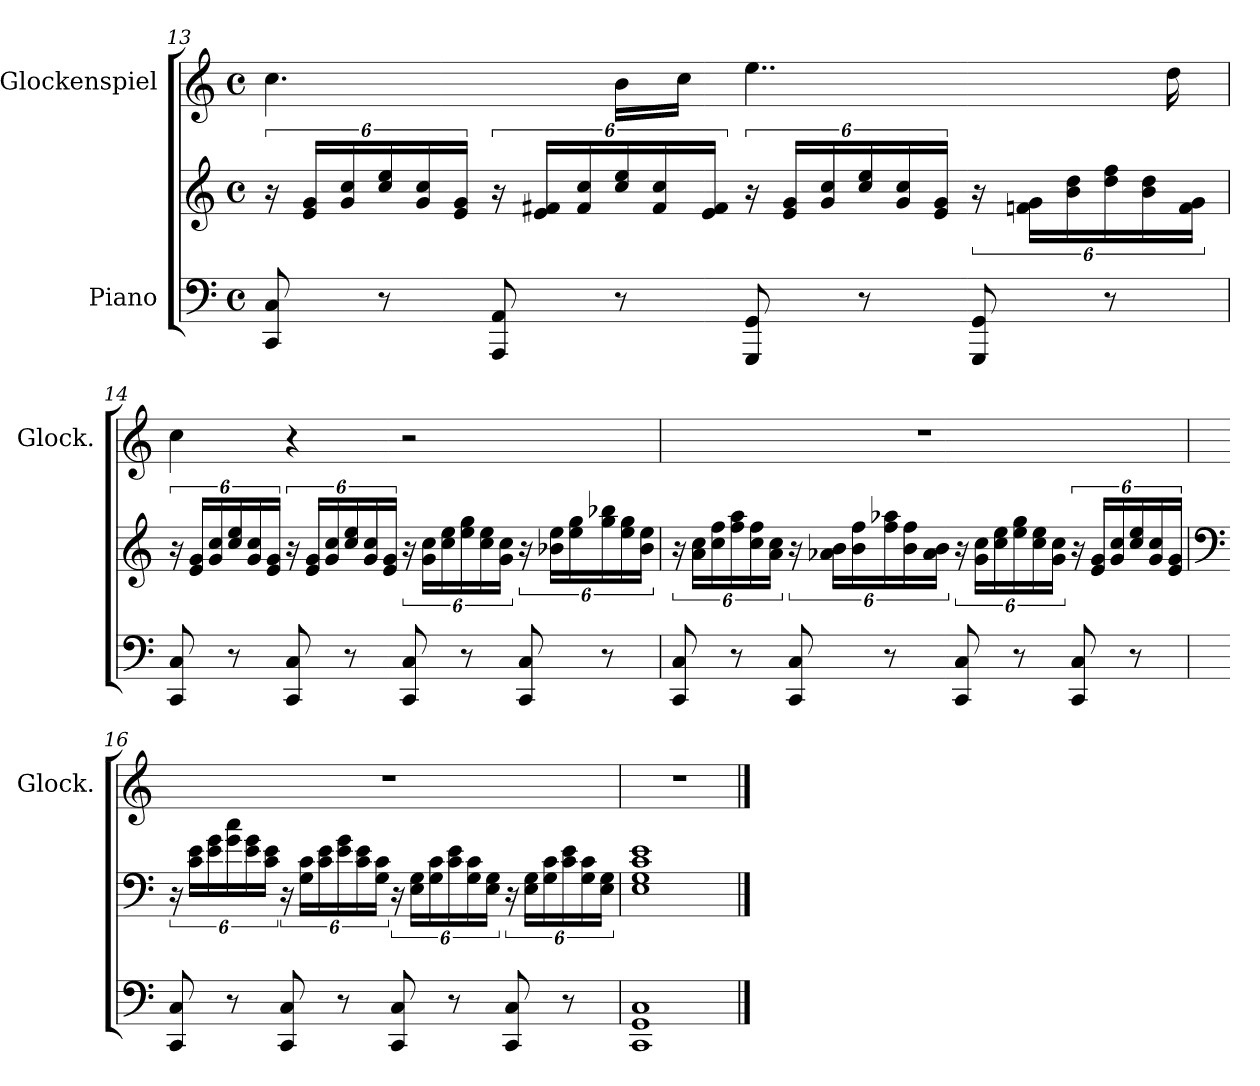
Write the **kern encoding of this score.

**kern	**kern	**kern
*part2	*part2	*part1
*staff3	*staff2	*staff1
*I"Piano	*	*I"Glockenspiel
*	*	*I'Glock.
!!LO:LB:g=z
*clefF4	*clefG2	*clefG2
*	*	*ITrd-14c-24
*k[]	*k[]	*k[]
*M4/4	*M4/4	*M4/4
*met(c)	*met(c)	*met(c)
=13	=13	=13
8CC/ 8C/	24r	4.cccc\
.	24e/ 24g/LL	.
.	24g/ 24cc/	.
8r	24cc/ 24ee/	.
.	24g/ 24cc/	.
.	24e/ 24g/JJ	.
8AAA/ 8AA/	24r	.
.	24e/ 24f#X/LL	.
.	24f#/ 24cc/	.
8r	24cc/ 24ee/	16bbb\LL
.	24f#/ 24cc/	.
.	.	16cccc\JJ
.	24e/ 24f#/JJ	.
8GGG/ 8GG/	24r	4..eeee\
.	24e/ 24g/LL	.
.	24g/ 24cc/	.
8r	24cc/ 24ee/	.
.	24g/ 24cc/	.
.	24e/ 24g/JJ	.
8GGG/ 8GG/	24r	.
.	24fn\ 24g\LL	.
.	24b\ 24dd\	.
8r	24dd\ 24ff\	.
.	24b\ 24dd\	.
.	.	16dddd\
.	24f\ 24g\JJ	.
=14	=14	=14
8CC/ 8C/	24r	4cccc\
.	24e/ 24g/LL	.
.	24g/ 24cc/	.
8r	24cc/ 24ee/	.
.	24g/ 24cc/	.
.	24e/ 24g/JJ	.
8CC/ 8C/	24r	4r
.	24e/ 24g/LL	.
.	24g/ 24cc/	.
8r	24cc/ 24ee/	.
.	24g/ 24cc/	.
.	24e/ 24g/JJ	.
8CC/ 8C/	24r	2r
.	24g\ 24cc\LL	.
.	24cc\ 24ee\	.
8r	24ee\ 24gg\	.
.	24cc\ 24ee\	.
.	24g\ 24cc\JJ	.
8CC/ 8C/	24r	.
.	24b-X\ 24ee\LL	.
.	24ee\ 24gg\	.
8r	24gg\ 24bb-X\	.
.	24ee\ 24gg\	.
.	24b-\ 24ee\JJ	.
!!LO:LB:g=z
=15	=15	=15
8CC/ 8C/	24r	1r
.	24a\ 24cc\LL	.
.	24cc\ 24ff\	.
8r	24ff\ 24aa\	.
.	24cc\ 24ff\	.
.	24a\ 24cc\JJ	.
8CC/ 8C/	24r	.
.	24a-X\ 24b\LL	.
.	24b\ 24ff\	.
8r	24ff\ 24aa-X\	.
.	24b\ 24ff\	.
.	24a-\ 24b\JJ	.
8CC/ 8C/	24r	.
.	24g\ 24cc\LL	.
.	24cc\ 24ee\	.
8r	24ee\ 24gg\	.
.	24cc\ 24ee\	.
.	24g\ 24cc\JJ	.
8CC/ 8C/	24r	.
.	24e/ 24g/LL	.
.	24g/ 24cc/	.
8r	24cc/ 24ee/	.
.	24g/ 24cc/	.
.	24e/ 24g/JJ	.
=16	=16	=16
*	*clefF4	*
8CC/ 8C/	24r	1r
.	24c\ 24e\LL	.
.	24e\ 24g\	.
8r	24g\ 24cc\	.
.	24e\ 24g\	.
.	24c\ 24e\JJ	.
8CC/ 8C/	24r	.
.	24G\ 24c\LL	.
.	24c\ 24e\	.
8r	24e\ 24g\	.
.	24c\ 24e\	.
.	24G\ 24c\JJ	.
8CC/ 8C/	24r	.
.	24E\ 24G\LL	.
.	24G\ 24c\	.
8r	24c\ 24e\	.
.	24G\ 24c\	.
.	24E\ 24G\JJ	.
8CC/ 8C/	24r	.
.	24E\ 24G\LL	.
.	24G\ 24c\	.
8r	24c\ 24e\	.
.	24G\ 24c\	.
.	24E\ 24G\JJ	.
=17	=17	=17
1CC 1GG 1C	1E 1G 1c 1e	1r
==	==	==
*-	*-	*-
